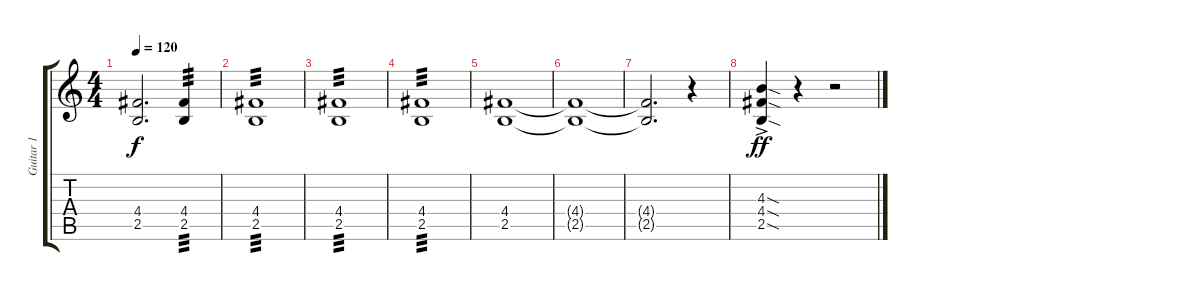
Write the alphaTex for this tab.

\track ("Guitar 1" "Guitar 1") {instrument distortionguitar}
\staff {score tabs}
\tuning (E4 B3 G3 D3 A2 E2) {hide}
\ts (4 4)
\tempo 120
\clef g2
\ks c
(4.4 2.5).2{d dy f} (4.4 2.5).4{tp 3} |
(4.4 2.5).1{tp 3} |
(4.4 2.5).1{tp 3} |
(4.4 2.5).1{tp 3} |
(4.4 2.5).1 |
(4.4{t} 2.5{t}).1 |
(4.4{t} 2.5{t}).2{d} r.4 |
(4.3{sod ac} 4.4{sod} 2.5{sod}).4{dy ff} r.4 r.2
